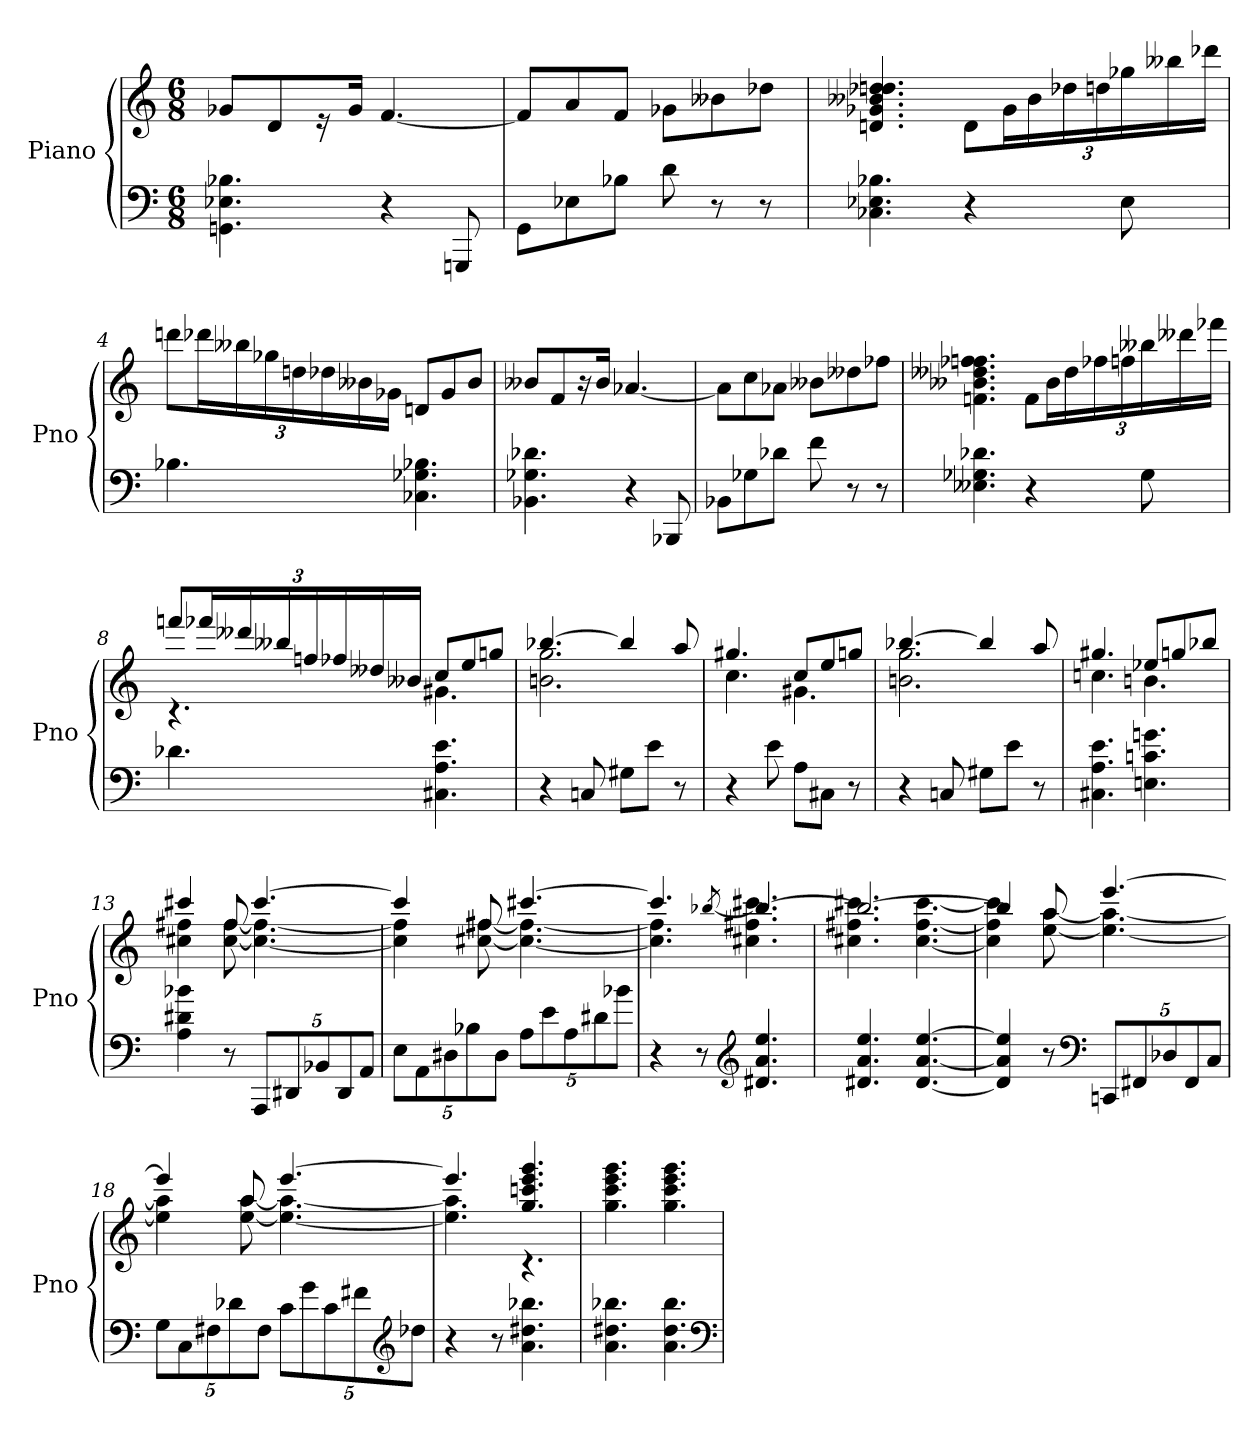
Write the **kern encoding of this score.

**kern	**kern
*part1	*part1
*staff2	*staff1
*I"Piano	*
*I'Pno	*
*clefF4	*clefG2
*k[]	*k[]
*M6/8	*M6/8
=1	=1
4.GGn 4.E-X 4.B-X	8g-XL
.	8d
.	16r
.	16g-Jk
4r	[4.f
8GGGn	.
=2	=2
8GGL	8fL]
8E-X	8a
8B-XJ	8fJ
8d	8g-XL
8r	8b--X
8r	8dd-XJ
=3	=3
4.C-X 4.E-X 4.B-X	4.dn 4.g-X 4.b--X 4.dd-X 4.ddn
4r	12dL
.	24g-L
.	24b--
.	24dd-X
.	24ddn
8E-	24gg-X
.	24bb--X
.	24ddd-XJJ
=4	=4
4.B-X	12dddnL
.	24ddd-XL
.	24bb--X
.	24gg-X
.	24ddn
.	24dd-X
.	24b--X
.	24g-XJJ
4.C-X 4.G-X 4.B-X	8dnL
.	8g-
.	8b--J
=5	=5
4.BB-X 4.G-X 4.d-X	8b--XL
.	8f
.	16r
.	16b--Jk
4r	[4.a-X
8BBB-X	.
=6	=6
8BB-XL	8a-L]
8G-X	8cc
8d-XJ	8a-XJ
8f	8b--XL
8r	8dd--X
8r	8ff-XJ
=7	=7
4.E--X 4.G-X 4.d-X	4.fn 4.b--X 4.dd--X 4.ff-X 4.ffn
4r	12fL
.	24b--L
.	24dd--
.	24ff-X
.	24ffn
8G-	24bb--X
.	24ddd--X
.	24fff-XJJ
=8	=8
*	*^
4.d-X	12fffnL	4.rc
.	24fff-XL	.
.	24ddd--X	.
.	24bb--X	.
.	24ffn	.
.	24ff-X	.
.	24dd--X	.
.	24b--XJJ	.
4.C#X 4.A 4.e	8ccL	4.g#X
.	8ee	.
.	8ggnJ	.
=9	=9	=9
4r	[4.bb-X	2.bn 2.gg
8Cn	.	.
8G#XL	4bb-]	.
8eJ	.	.
8r	8aa	.
=10	=10	=10
4r	4.gg#X	4.cc
8e	.	.
8AL	8ccL	4.g#X
8C#XJ	8ee	.
8r	8ggnJ	.
=11	=11	=11
4r	[4.bb-X	2.bn 2.gg
8Cn	.	.
8G#XL	4bb-]	.
8eJ	.	.
8r	8aa	.
=12	=12	=12
4.C#X 4.A 4.e	4.gg#X	4.ccn
4.En 4.cn 4.gn	8ee-XL	4.bn
.	8ggn	.
.	8bb-XJ	.
=13	=13	=13
4A 4d#X 4b-X	4ccc#X	4cc#X 4ff#X
8r	8ff#	[8cc# [8ff#
40%3AAAL	[4.ccc#	4.cc#_ 4.ff#_
40%3DD#X	.	.
40%3BB-X	.	.
40%3DD#	.	.
40%3AAJ	.	.
=14	=14	=14
40%3EL	4ccc#]	4cc#] 4ff#]
40%3AA	.	.
40%3D#X	.	.
40%3B-X	.	.
.	8ff#X	[8cc#X [8ff#X
40%3D#J	.	.
40%3AL	[4.ccc#X	4.cc#_ 4.ff#_
40%3e	.	.
40%3A	.	.
40%3d#X	.	.
40%3b-XJ	.	.
=15	=15	=15
4r	4.ccc#]	4.cc#] 4.ff#]
8r	.	.
*clefG2	*	*
.	[8qbb-X/	.
4.d#X 4.a 4.ee	4.bb-_	4.cc#X 4.ff#X 4.ccc#X
=16	=16	=16
4.d#X 4.a 4.ee	2.bb-_	4.cc#X 4.ff#X 4.ccc#X
[4.d# [4.a [4.ee	.	[4.cc# [4.ff# [4.ccc#
=17	=17	=17
4d#] 4a] 4ee]	4bb-]	4cc#] 4ff#] 4ccc#]
8r	8aa	[8ee [8aa
*clefF4	*	*
40%3CCnL	[4.eee	4.ee_ 4.aa_
40%3FF#X	.	.
40%3D-X	.	.
40%3FF#	.	.
40%3CJ	.	.
=18	=18	=18
40%3GL	4eee]	4ee] 4aa]
40%3C	.	.
40%3F#X	.	.
40%3d-X	.	.
.	8aa	[8ee [8aa
40%3F#J	.	.
40%3cL	[4.eee	4.ee_ 4.aa_
40%3g	.	.
40%3c	.	.
40%3f#X	.	.
*clefG2	*	*
40%3dd-XJ	.	.
=19	=19	=19
4r	4.eee]	4.ee] 4.aa]
8r	.	.
4.a 4.dd#X 4.bb-X	4.gg 4.cccn 4.eee 4.ggg	4.rc
*	*v	*v
=20	=20
4.a 4.dd#X 4.bb-X	4.gg 4.ccc 4.eee 4.ggg
4.a 4.dd# 4.bb-	4.gg 4.ccc 4.eee 4.ggg
*clefF4	*
=	=
*-	*-
